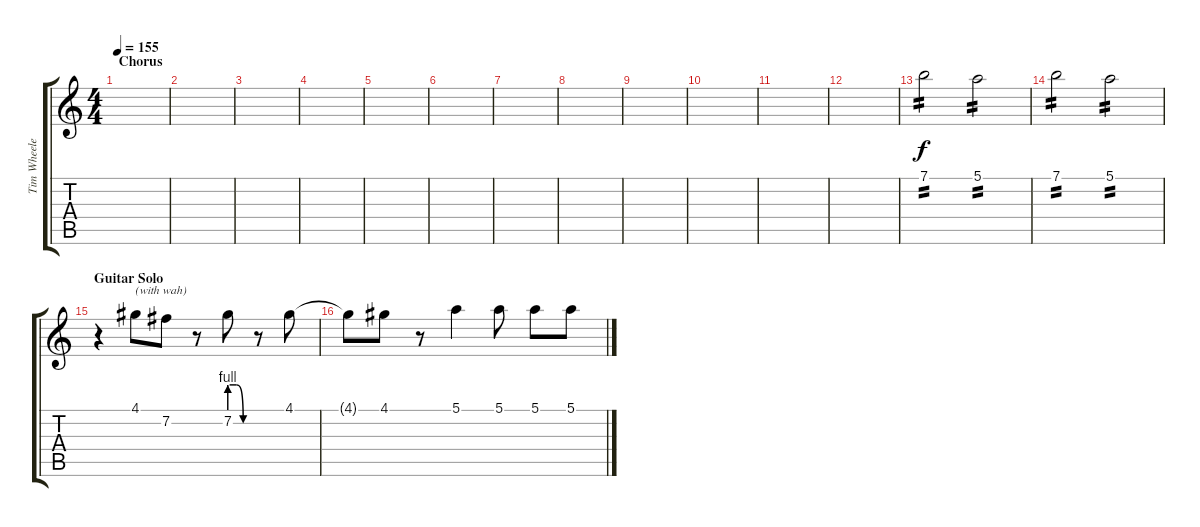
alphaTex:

\track ("Tim Wheeler (solo)" "Tim Wheele") {instrument distortionguitar}
\staff {score tabs}
\tuning (E4 B3 G3 D3 A2 E2) {hide}
\ts (4 4)
\section ("" "Chorus")
\tempo 155
\clef g2
\ks c
|
|
|
|
|
|
|
|
|
|
|
|
7.1.2{tp 2} 5.1.2{tp 2} |
7.1.2{tp 2} 5.1.2{tp 2} |
\section ("" "Guitar Solo")
r.4 4.1.8{txt "(with wah)"} 7.2.8 r.8 7.2{be (custom 0 4 20 4 40 0 60 0)}.8 r.8 4.1.8 |
4.1{t}.8 4.1.8 r.8 5.1.4 5.1.8 5.1.8 5.1.8
